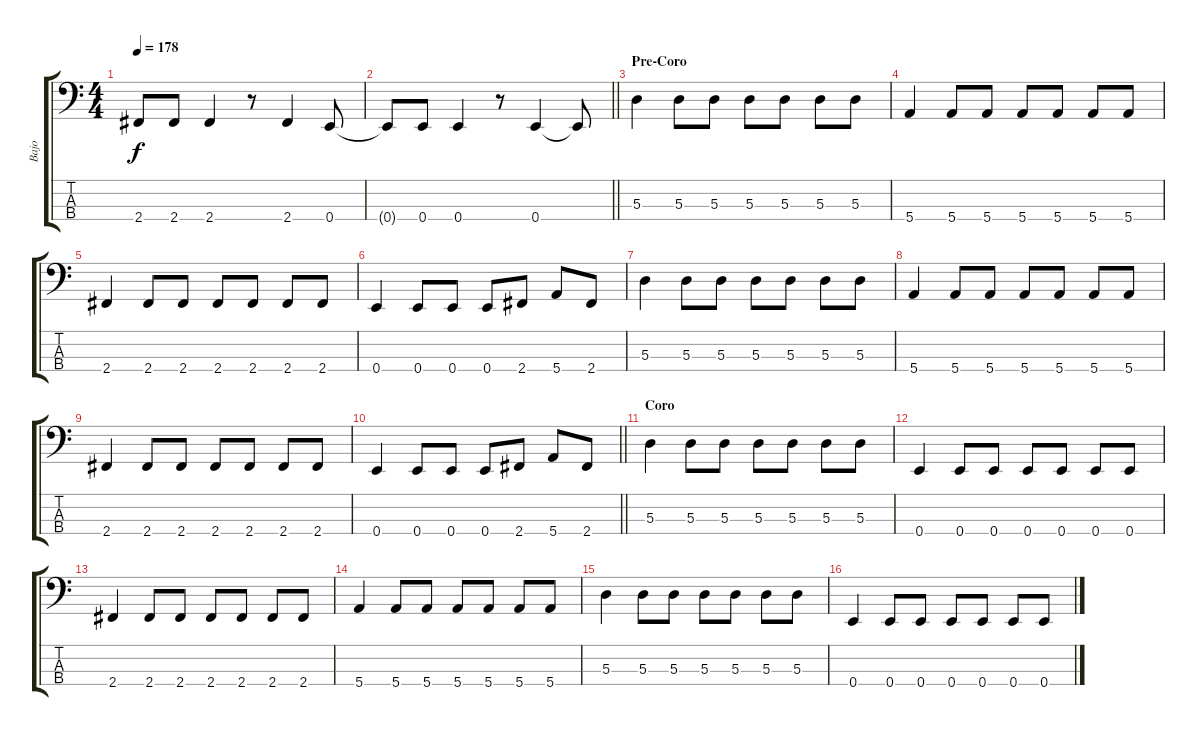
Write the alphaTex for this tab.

\track ("Bajo" "Bajo") {instrument electricbasspick}
\staff {score tabs}
\tuning (G2 D2 A1 E1) {hide}
\ts (4 4)
\tempo 178
\clef f4
\ks c
2.4{t}.8{dy f} 2.4.8 2.4.4 r.8 2.4.4 0.4.8 |
\barLineRight lightlight
0.4{t}.8 0.4.8 0.4.4 r.8 0.4.4 0.4{t}.8 |
\section ("" "Pre-Coro")
5.3.4{volume 16} 5.3.8 5.3.8 5.3.8 5.3.8 5.3.8 5.3.8 |
5.4.4 5.4.8 5.4.8 5.4.8 5.4.8 5.4.8 5.4.8 |
2.4.4 2.4.8 2.4.8 2.4.8 2.4.8 2.4.8 2.4.8 |
0.4.4 0.4.8 0.4.8 0.4.8 2.4.8 5.4.8 2.4.8 |
5.3.4 5.3.8 5.3.8 5.3.8 5.3.8 5.3.8 5.3.8 |
5.4.4 5.4.8 5.4.8 5.4.8 5.4.8 5.4.8 5.4.8 |
2.4.4 2.4.8 2.4.8 2.4.8 2.4.8 2.4.8 2.4.8 |
\barLineRight lightlight
0.4.4 0.4.8 0.4.8 0.4.8 2.4.8 5.4.8 2.4.8 |
\section ("" "Coro")
5.3.4 5.3.8 5.3.8 5.3.8 5.3.8 5.3.8 5.3.8 |
0.4.4 0.4.8 0.4.8 0.4.8 0.4.8 0.4.8 0.4.8 |
2.4.4 2.4.8 2.4.8 2.4.8 2.4.8 2.4.8 2.4.8 |
5.4.4 5.4.8 5.4.8 5.4.8 5.4.8 5.4.8 5.4.8 |
5.3.4 5.3.8 5.3.8 5.3.8 5.3.8 5.3.8 5.3.8 |
0.4.4 0.4.8 0.4.8 0.4.8 0.4.8 0.4.8 0.4.8
